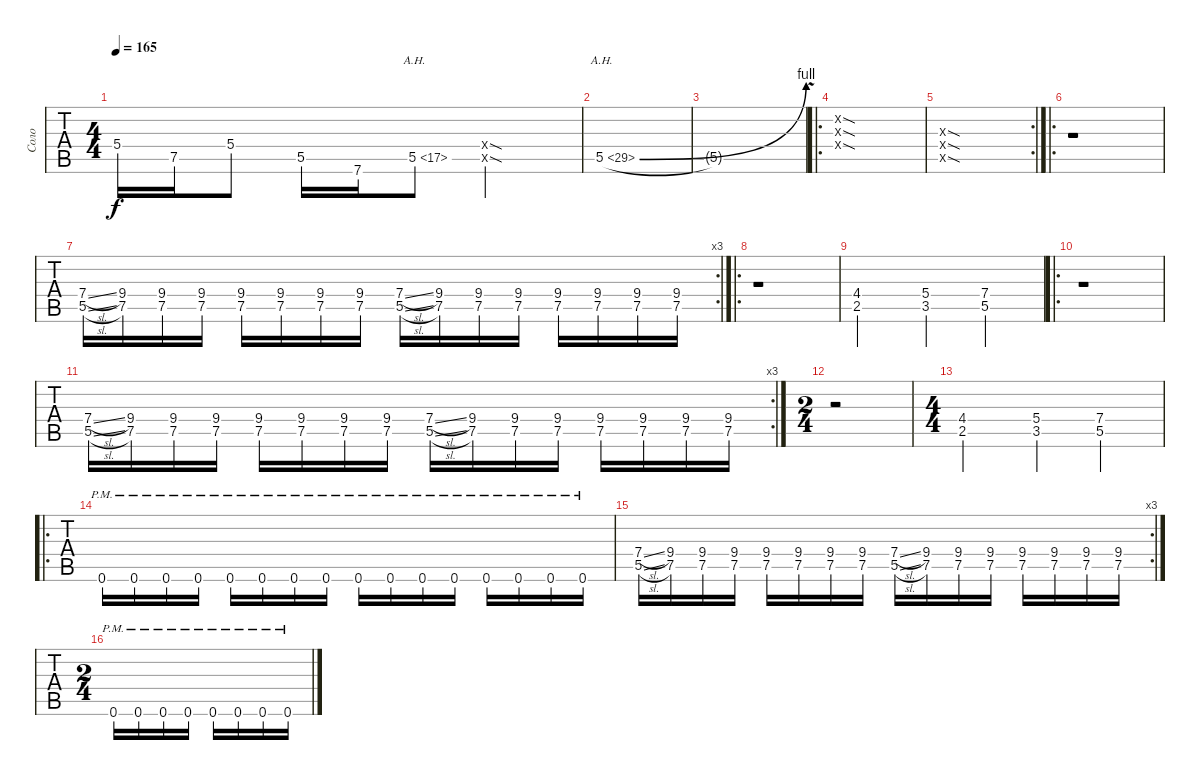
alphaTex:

\track ("Соло" "Соло") {instrument distortionguitar}
\staff {tabs}
\tuning (E4 B3 G3 D3 A2 E2) {hide}
\ts (4 4)
\tempo 165
\clef g2
\ks c
5.4.16{dy f} 7.5.16 5.4.8 5.5.16 7.6.16 5.5{ah 12}.8 (0.4{sod x} 0.5{sod x}).2 |
5.5{be (bend 0 0 60 4) ah 24}.1 |
5.5{v t}.1 |
\ro
(0.2{sod x} 0.3{sod x} 0.4{sod x}).1 |
\rc 2
(0.3{sod x} 0.4{sod x} 0.5{sod x}).1 |
\ro
r.1 |
\rc 3
(7.4{sl} 5.5{sl}).16 (9.4 7.5).16 (9.4 7.5).16 (9.4 7.5).16 (9.4 7.5).16 (9.4 7.5).16 (9.4 7.5).16 (9.4 7.5).16 (7.4{sl} 5.5{sl}).16 (9.4 7.5).16 (9.4 7.5).16 (9.4 7.5).16 (9.4 7.5).16 (9.4 7.5).16 (9.4 7.5).16 (9.4 7.5).16 |
\ro
r.1 |
(4.4 2.5).2 (5.4 3.5).4 (7.4 5.5).4 |
\ro
r.1 |
\rc 3
(7.4{sl} 5.5{sl}).16 (9.4 7.5).16 (9.4 7.5).16 (9.4 7.5).16 (9.4 7.5).16 (9.4 7.5).16 (9.4 7.5).16 (9.4 7.5).16 (7.4{sl} 5.5{sl}).16 (9.4 7.5).16 (9.4 7.5).16 (9.4 7.5).16 (9.4 7.5).16 (9.4 7.5).16 (9.4 7.5).16 (9.4 7.5).16 |
\ts (2 4)
r.2 |
\ts (4 4)
(4.4 2.5).2 (5.4 3.5).4 (7.4 5.5).4 |
\ro
0.6{pm}.16 0.6{pm}.16 0.6{pm}.16 0.6{pm}.16 0.6{pm}.16 0.6{pm}.16 0.6{pm}.16 0.6{pm}.16 0.6{pm}.16 0.6{pm}.16 0.6{pm}.16 0.6{pm}.16 0.6{pm}.16 0.6{pm}.16 0.6{pm}.16 0.6{pm}.16 |
\rc 3
(7.4{sl} 5.5{sl}).16 (9.4 7.5).16 (9.4 7.5).16 (9.4 7.5).16 (9.4 7.5).16 (9.4 7.5).16 (9.4 7.5).16 (9.4 7.5).16 (7.4{sl} 5.5{sl}).16 (9.4 7.5).16 (9.4 7.5).16 (9.4 7.5).16 (9.4 7.5).16 (9.4 7.5).16 (9.4 7.5).16 (9.4 7.5).16 |
\ts (2 4)
0.6{pm}.16 0.6{pm}.16 0.6{pm}.16 0.6{pm}.16 0.6{pm}.16 0.6{pm}.16 0.6{pm}.16 0.6{pm}.16
